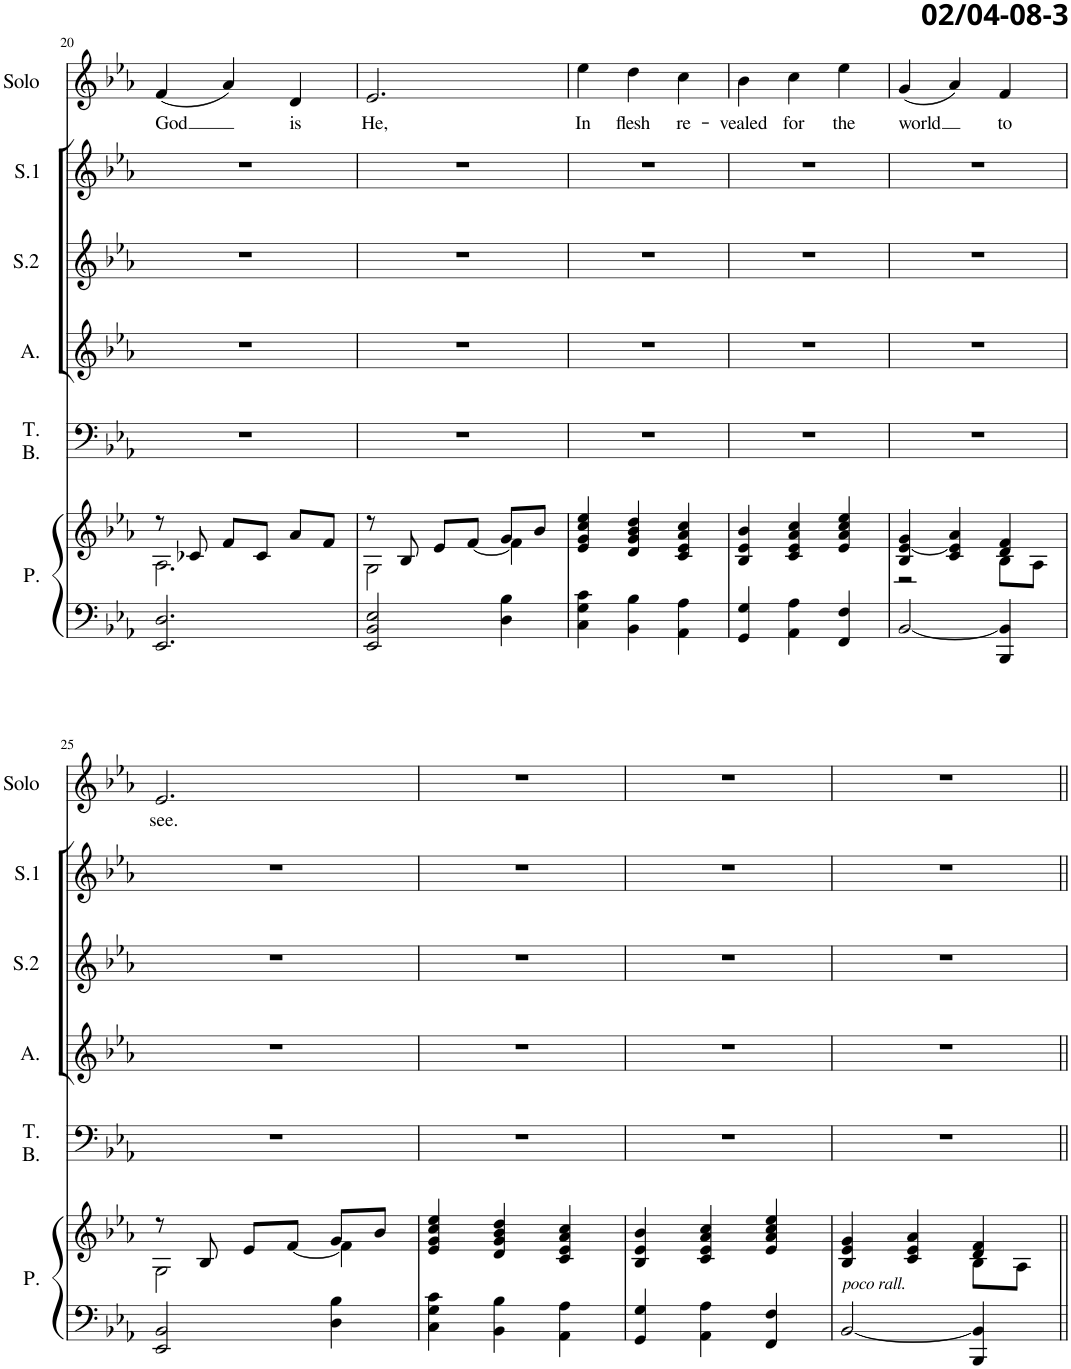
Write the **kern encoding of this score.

**kern	**kern	**kern	**kern	**kern	**kern	**kern	**text
*part6	*part6	*part5	*part4	*part3	*part2	*part1	*part1
*staff7	*staff6	*staff5	*staff4	*staff3	*staff2	*staff1	*staff1
*I"Piano	*	*I"Tenor Bas	*I"Alt	*I"Sopraan 2	*I"Sopraan 1	*I"Solo	*
*I'P.	*	*I'T. B.	*I'A.	*I'S.2	*I'S.1	*I'Solo	*
!!LO:PB:g=z
*clefF4	*clefG2	*clefF4	*clefG2	*clefG2	*clefG2	*clefG2	*
*	*	*	*	*Trd1c2	*Trd1c2	*	*
*k[b-e-a-]	*k[b-e-a-]	*k[b-e-a-]	*k[b-e-a-]	*k[b-e-a-]	*k[b-e-a-]	*k[b-e-a-]	*
*M3/4	*M3/4	*M3/4	*M3/4	*M3/4	*M3/4	*M3/4	*
=20	=20	=20	=20	=20	=20	=20	=20
*	*^	*	*	*	*	*	*
!	!	!	!	!	!	!	!	!LO:LY:b
2.EE-/ 2.D/	8r	2.A-\	2.r	2.r	2.r	2.r	(4f/	God
.	8c-X/	.	.	.	.	.	.	.
.	8f/L	.	.	.	.	.	4a-/)	.
.	8c-/J	.	.	.	.	.	.	.
!	!	!	!	!	!	!	!	!LO:LY:b
.	8a-/L	.	.	.	.	.	4d/	is
.	8f/J	.	.	.	.	.	.	.
=21	=21	=21	=21	=21	=21	=21	=21	=21
!	!	!	!	!	!	!	!	!LO:LY:b
2EE-/ 2BB-/ 2E-/	8r	2G\	2.r	2.r	2.r	2.r	2.e-/	He,
.	8B-/	.	.	.	.	.	.	.
.	8e-/L	.	.	.	.	.	.	.
.	[<8f/J	.	.	.	.	.	.	.
4D\ 4B-\	8g/L	4f\]	.	.	.	.	.	.
.	8b-/J	.	.	.	.	.	.	.
*	*v	*v	*	*	*	*	*	*
=22	=22	=22	=22	=22	=22	=22	=22
!	!	!	!	!	!	!	!LO:LY:b
4C\ 4G\ 4c\	4e-/ 4g/ 4cc/ 4ee-/	2.r	2.r	2.r	2.r	4ee-\	In
!	!	!	!	!	!	!	!LO:LY:b
4BB-\ 4B-\	4d/ 4g/ 4b-/ 4dd/	.	.	.	.	4dd\	flesh
!	!	!	!	!	!	!	!LO:LY:b
4AA-\ 4A-\	4c/ 4e-/ 4a-/ 4cc/	.	.	.	.	4cc\	re-
=23	=23	=23	=23	=23	=23	=23	=23
!	!	!	!	!	!	!	!LO:LY:b
4GG/ 4G/	4B-/ 4e-/ 4b-/	2.r	2.r	2.r	2.r	4b-\	-vealed
!	!	!	!	!	!	!	!LO:LY:b
4AA-\ 4A-\	4c/ 4e-/ 4a-/ 4cc/	.	.	.	.	4cc\	for
!	!	!	!	!	!	!	!LO:LY:b
4FF/ 4F/	4e-/ 4a-/ 4cc/ 4ee-/	.	.	.	.	4ee-\	the
=24	=24	=24	=24	=24	=24	=24	=24
*	*^	*	*	*	*	*	*
!	!	!	!	!	!	!	!	!LO:LY:b
[2BB-/	4B-/ [<4e-/ 4g/	2r	2.r	2.r	2.r	2.r	(4g/	world
.	4c/ 4e-/] 4a-/	.	.	.	.	.	4a-/)	.
!	!	!	!	!	!	!	!	!LO:LY:b
4BBB-/ 4BB-/]	4d/ 4f/	8B-\L	.	.	.	.	4f/	to
.	.	8A-\J	.	.	.	.	.	.
!!LO:LB:g=z
=25	=25	=25	=25	=25	=25	=25	=25	=25
!	!	!	!	!	!	!	!	!LO:LY:b
2EE-/ 2BB-/	8r	2G\	2.r	2.r	2.r	2.r	2.e-/	see.
.	8B-/	.	.	.	.	.	.	.
.	8e-/L	.	.	.	.	.	.	.
.	[<8f/J	.	.	.	.	.	.	.
4D\ 4B-\	8g/L	4f\]	.	.	.	.	.	.
.	8b-/J	.	.	.	.	.	.	.
*	*v	*v	*	*	*	*	*	*
=26	=26	=26	=26	=26	=26	=26	=26
4C\ 4G\ 4c\	4e-/ 4g/ 4cc/ 4ee-/	2.r	2.r	2.r	2.r	2.r	.
4BB-\ 4B-\	4d/ 4g/ 4b-/ 4dd/	.	.	.	.	.	.
4AA-\ 4A-\	4c/ 4e-/ 4a-/ 4cc/	.	.	.	.	.	.
=27	=27	=27	=27	=27	=27	=27	=27
4GG/ 4G/	4B-/ 4e-/ 4b-/	2.r	2.r	2.r	2.r	2.r	.
4AA-\ 4A-\	4c/ 4e-/ 4a-/ 4cc/	.	.	.	.	.	.
4FF/ 4F/	4e-/ 4a-/ 4cc/ 4ee-/	.	.	.	.	.	.
=28	=28	=28	=28	=28	=28	=28	=28
*	*^	*	*	*	*	*	*
!LO:TX:a:i:t=poco rall.	!	!	!	!	!	!	!	!
[2BB-/	4B-/ 4e-/ 4g/	2ryy	2.r	2.r	2.r	2.r	2.r	.
.	4c/ 4e-/ 4a-/	.	.	.	.	.	.	.
4BBB-/ 4BB-/]	4d/ 4f/	8B-\L	.	.	.	.	.	.
.	.	8A-\J	.	.	.	.	.	.
*	*v	*v	*	*	*	*	*	*
=||	=||	=||	=||	=||	=||	=||	=||
*-	*-	*-	*-	*-	*-	*-	*-
